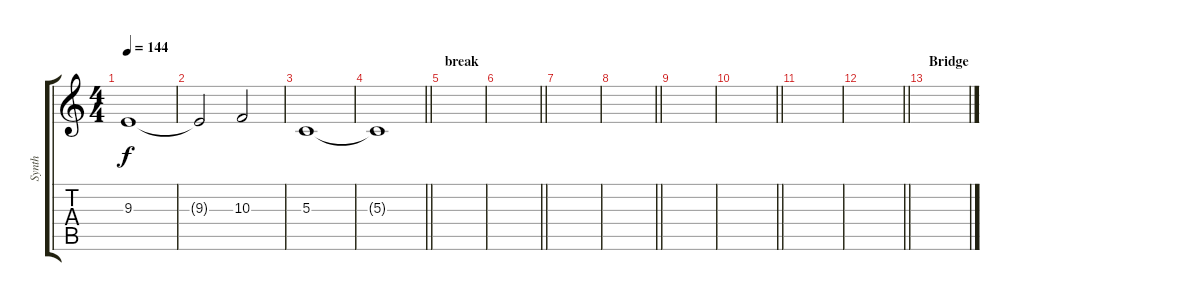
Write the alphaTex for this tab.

\track ("Synth" "Synth") {instrument lead1square}
\staff {score tabs}
\tuning (E4 B3 G3 D3 A2 E2) {hide}
\ts (4 4)
\tempo 144
\clef g2
\ks c
9.3.1{dy f} |
9.3{t}.2 10.3.2 |
5.3.1 |
\barLineRight lightlight
5.3{t}.1 |
\section ("" "break")
|
\barLineRight lightlight
|
|
\barLineRight lightlight
|
|
\barLineRight lightlight
|
|
\barLineRight lightlight
|
\section ("" "Bridge")
